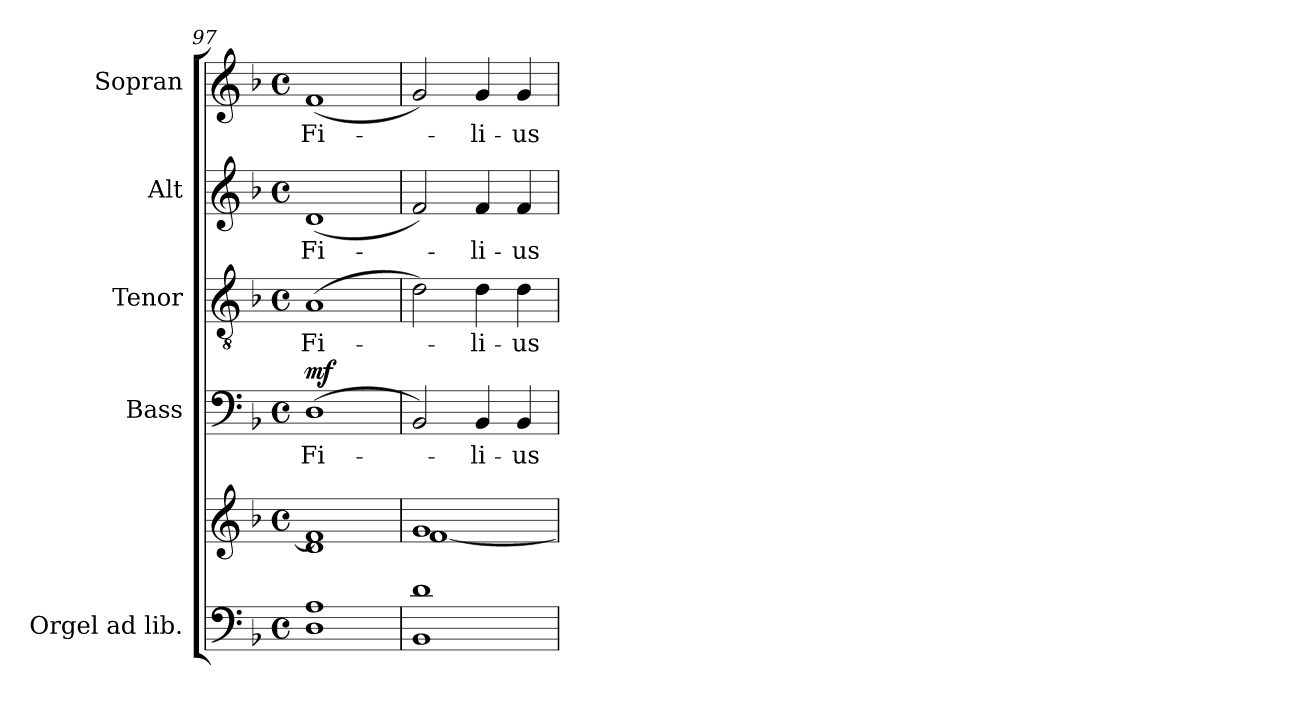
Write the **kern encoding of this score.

**kern	**kern	**kern	**text	**dynam	**kern	**text	**kern	**text	**kern	**text
*part5	*part5	*part4	*part4	*part4	*part3	*part3	*part2	*part2	*part1	*part1
*staff6	*staff5	*staff4	*staff4	*staff4	*staff3	*staff3	*staff2	*staff2	*staff1	*staff1
*I"Orgel ad lib.	*	*I"Bass	*	*	*I"Tenor	*	*I"Alt	*	*I"Sopran	*
*	*	*I'B.	*	*	*I'T.	*	*I'A.	*	*I'S.	*
*clefF4	*clefG2	*clefF4	*	*	*clefGv2	*	*clefG2	*	*clefG2	*
*k[b-]	*k[b-]	*k[b-]	*	*	*k[b-]	*	*k[b-]	*	*k[b-]	*
*F:	*F:	*F:	*	*	*F:	*	*F:	*	*F:	*
*M4/4	*M4/4	*M4/4	*	*	*M4/4	*	*M4/4	*	*M4/4	*
*met(c)	*met(c)	*met(c)	*	*	*met(c)	*	*met(c)	*	*met(c)	*
=97	=97	=97	=97	=97	=97	=97	=97	=97	=97	=97
*^	*^	*	*	*	*	*	*	*	*	*
!	!	!	!	!	!LO:LY:b	!LO:DY:a	!	!LO:LY:b	!	!LO:LY:b	!	!LO:LY:b
1A	1D	1f]	1d	(>1D	Fi-	mf	(>1A	Fi-	(<1d	Fi-	(<1f	Fi-
=98	=98	=98	=98	=98	=98	=98	=98	=98	=98	=98	=98	=98
1d	1BB-	1g	[<1f	2BB-/)	.	.	2d\)	.	2f/)	.	2g/)	.
!	!	!	!	!	!LO:LY:b	!	!	!LO:LY:b	!	!LO:LY:b	!	!LO:LY:b
.	.	.	.	4BB-/	-li-	.	4d\	-li-	4f/	-li-	4g/	-li-
!	!	!	!	!	!LO:LY:b	!	!	!LO:LY:b	!	!LO:LY:b	!	!LO:LY:b
.	.	.	.	4BB-/	-us	.	4d\	-us	4f/	-us	4g/	-us
*v	*v	*	*	*	*	*	*	*	*	*	*	*
*	*v	*v	*	*	*	*	*	*	*	*	*
=	=	=	=	=	=	=	=	=	=	=
*-	*-	*-	*-	*-	*-	*-	*-	*-	*-	*-
